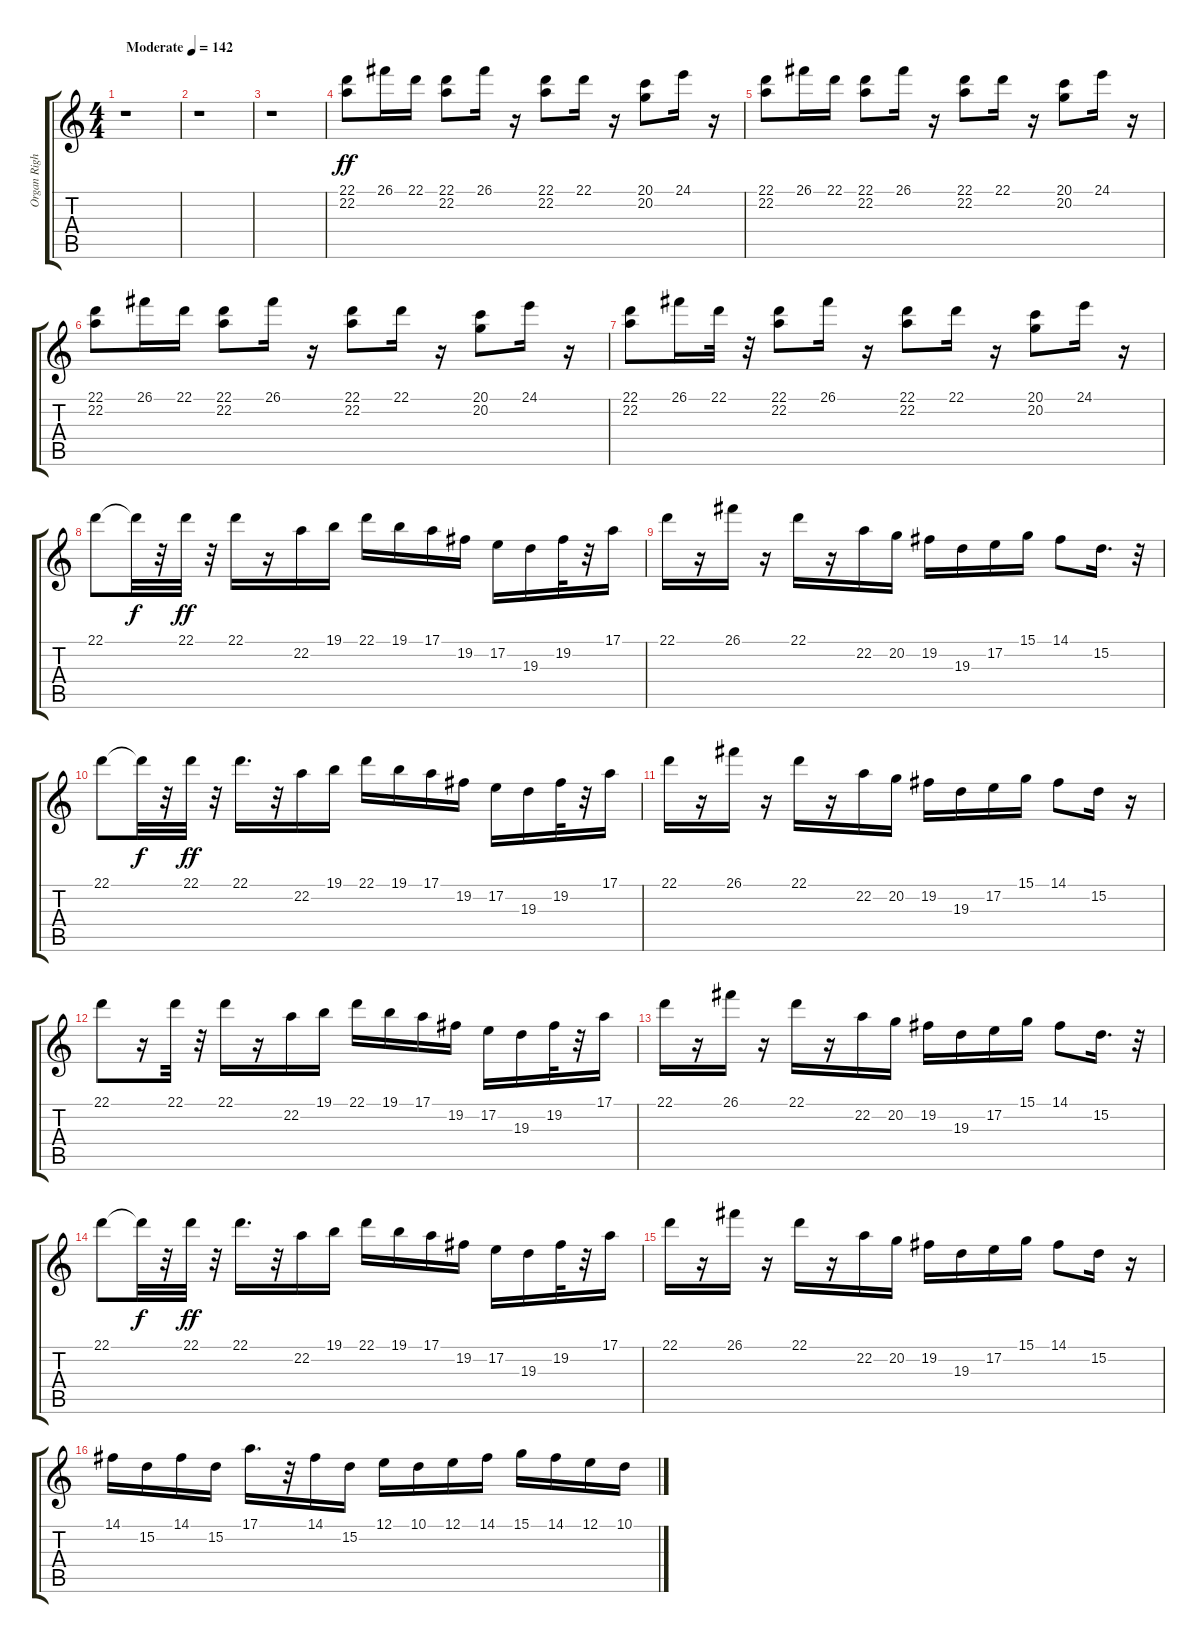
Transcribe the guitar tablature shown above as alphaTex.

\track ("Organ Right" "Organ Righ") {instrument percussiveorgan}
\staff {score tabs}
\tuning (E4 B3 G3 D3 A2 E2) {hide}
\ts (4 4)
\tempo (142 "Moderate")
\clef g2
\ks c
r.1{dy ff instrument percussiveorgan} |
r.1 |
r.1 |
(22.1 22.2).8 26.1.16 22.1.16 (22.1 22.2).8 26.1.16 r.16 (22.1 22.2).8 22.1.16 r.16 (20.1 20.2).8 24.1.16 r.16 |
(22.1 22.2).8 26.1.16 22.1.16 (22.1 22.2).8 26.1.16 r.16 (22.1 22.2).8 22.1.16 r.16 (20.1 20.2).8 24.1.16 r.16 |
(22.1 22.2).8 26.1.16 22.1.16 (22.1 22.2).8 26.1.16 r.16 (22.1 22.2).8 22.1.16 r.16 (20.1 20.2).8 24.1.16 r.16 |
(22.1 22.2).8 26.1.16 22.1.32 r.32 (22.1 22.2).8 26.1.16 r.16 (22.1 22.2).8 22.1.16 r.16 (20.1 20.2).8 24.1.16 r.16 |
22.1.8 22.1{t}.32{dy f} r.32 22.1.32{dy ff} r.32 22.1.16 r.16 22.2.16 19.1.16 22.1.16 19.1.16 17.1.16 19.2.16 17.2.16 19.3.16 19.2.32 r.32 17.1.16 |
22.1.16 r.16 26.1.16 r.16 22.1.16 r.16 22.2.16 20.2.16 19.2.16 19.3.16 17.2.16 15.1.16 14.1.8 15.2.16{d} r.32 |
22.1.8 22.1{t}.32{dy f} r.32 22.1.32{dy ff} r.32 22.1.16{d} r.32 22.2.16 19.1.16 22.1.16 19.1.16 17.1.16 19.2.16 17.2.16 19.3.16 19.2.32 r.32 17.1.16 |
22.1.16 r.16 26.1.16 r.16 22.1.16 r.16 22.2.16 20.2.16 19.2.16 19.3.16 17.2.16 15.1.16 14.1.8 15.2.16 r.16 |
22.1.8 r.16 22.1.32 r.32 22.1.16 r.16 22.2.16 19.1.16 22.1.16 19.1.16 17.1.16 19.2.16 17.2.16 19.3.16 19.2.32 r.32 17.1.16 |
22.1.16 r.16 26.1.16 r.16 22.1.16 r.16 22.2.16 20.2.16 19.2.16 19.3.16 17.2.16 15.1.16 14.1.8 15.2.16{d} r.32 |
22.1.8 22.1{t}.32{dy f} r.32 22.1.32{dy ff} r.32 22.1.16{d} r.32 22.2.16 19.1.16 22.1.16 19.1.16 17.1.16 19.2.16 17.2.16 19.3.16 19.2.32 r.32 17.1.16 |
22.1.16 r.16 26.1.16 r.16 22.1.16 r.16 22.2.16 20.2.16 19.2.16 19.3.16 17.2.16 15.1.16 14.1.8 15.2.16 r.16 |
14.1.16 15.2.16 14.1.16 15.2.16 17.1.16{d} r.32 14.1.16 15.2.16 12.1.16 10.1.16 12.1.16 14.1.16 15.1.16 14.1.16 12.1.16 10.1.16
